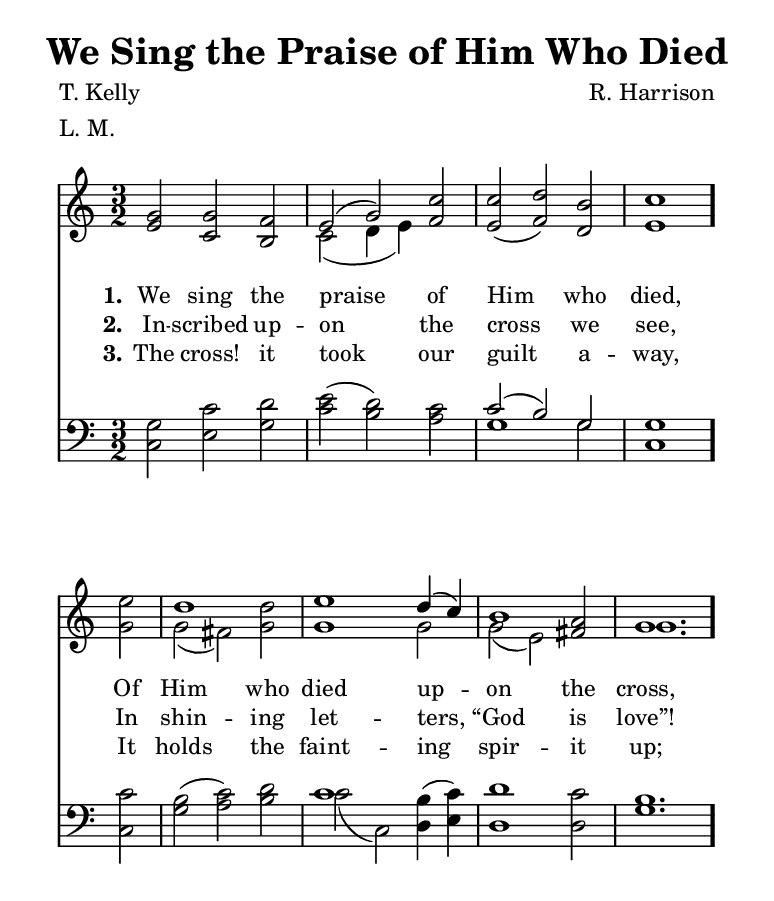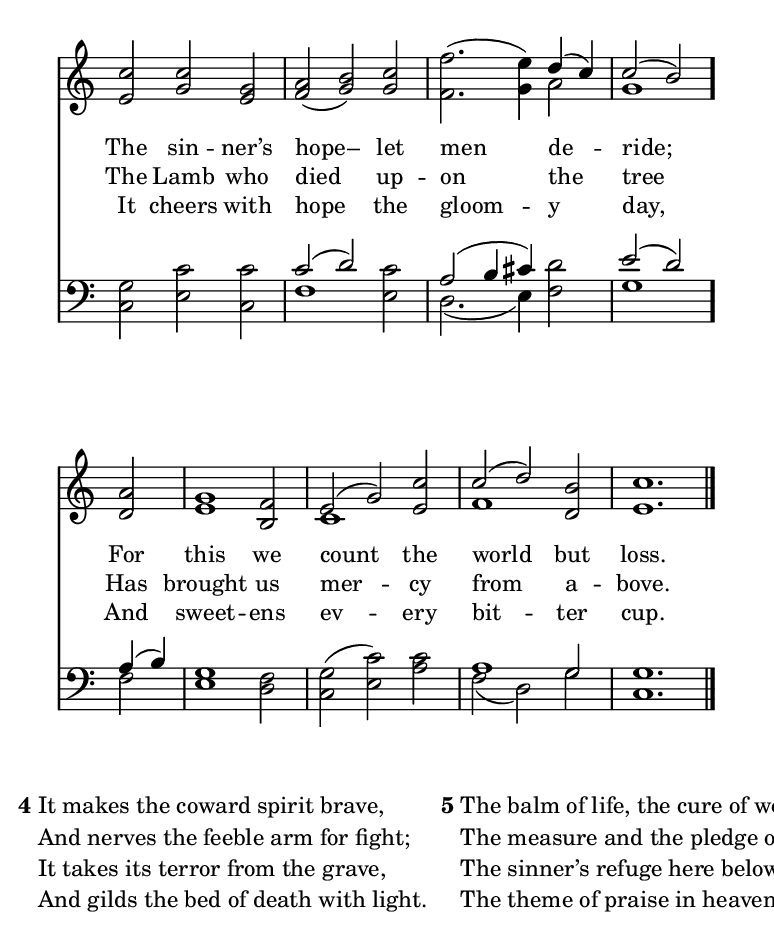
\include "common/global.ily"
\paper {
  \include "common/paper.ily"
  ragged-bottom = ##t
  systems-per-page = #(cond (is-eogsized 3) (#t #f))
  system-system-spacing.padding = 11
}

\header{
  %gospel
  hymnnumber = "131"
  title = "We Sing the Praise of Him Who Died"
  tunename = "Warrington"
  meter = "L. M."
  poet = "T. Kelly"
  composer = "R. Harrison"
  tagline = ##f
}

% for fermata in MIDI
ta = { \tempo 2=80 }
tb = { \tempo 2=40 }

global = {
  \include "common/overrides.ily"
  \override Staff.TimeSignature.style = #'numbered
  \time 3/2
  \override Score.MetronomeMark.transparent = ##t % hide all fermata changes too
  \ta
  \key c \major
  \autoBeamOff
}

notesSoprano = {
\global
\relative c'' {

g2 g f | e( g) c | c( d) b | c1
e2 | d1 d2 | e1 d4( c) | b1 a2 | g1. |
c2 c g | a( b) c | f2.( e4) d( c) | c2( b)
a | g1 f2 | e( g) c | c( d) b | c1. |

  \bar "|."

}
}

notesAlto = {
\global
\relative e' {

e2 c b | c( d4 e) f2 | e( f) d | e1
g2 | g( fis) g | g1 g2 | g( e) fis | g1. |
e2 g e | f( g) g | f2.( g4) a2 | g1
d2 | e1 b2 | c1 e2 | f1 d2 | e1. |

}
}

notesTenor = {
\global
\relative a {

g2 c d | e( d) c | c( b) g | g1
c2 | b( c) d | c1 b4( c) | d1 c2 | b1. |
g2 c c | c( d) c | a( b4 cis) d2 | e( d)
a4( b) | g1 f2 | g( c) c | a1 g2 | g1. |

}
}

notesBass = {
\global
\relative f {

c2 e g | c( b) a | g1 g2 | c,1
c2 | g'( a) b | c( c,) d4( e) | d1 d2 | g1. |
c,2 e c | f1 e2 | d2.( e4) f2 | g1
f2 | e1 d2 | c( e) a | f( d) g | c,1. |

}
}

wordsA = \lyricmode {
\set stanza = "1."

We sing the praise of Him who died, \bar "."
Of Him who died up -- on the cross, \bar "."
The sin -- ner’s hope– let men de -- ride; \bar "."
For this we count the world but loss. \bar "."

}

wordsB = \lyricmode {
\set stanza = "2."

In -- scribed up -- on the cross we see,
In shin -- ing let -- ters, “God is love”!
The Lamb who died up -- on the tree
Has brought us mer -- cy from a -- bove.

}

wordsC = \lyricmode {
\set stanza = "3."

The cross! it took our guilt a -- way,
It holds the faint -- ing spir -- it up;
It cheers with hope the gloom -- y day,
And sweet -- ens ev -- ery bit -- ter cup.

}

wordsD = \markuplist {

\line { It makes the coward spirit brave, }
\line { And nerves the feeble arm for fight; }
\line { It takes its terror from the grave, }
\line { And gilds the bed of death with light. }

}

wordsE = \markuplist {

\line { The balm of life, the cure of woe, }
\line { The measure and the pledge of love, }
\line { The sinner’s refuge here below, }
\line { The theme of praise in heaven above. }

}

\score {
  \context ChoirStaff <<
    \context Staff = upper <<
      \set Staff.autoBeaming = ##f
      \set ChoirStaff.systemStartDelimiter = #'SystemStartBar
      \set ChoirStaff.printPartCombineTexts = ##f
      \partcombine #'(2 . 9) \notesSoprano \notesAlto
      \context NullVoice = sopranos { \voiceOne << \notesSoprano >> }
      \context Lyrics = one   \lyricsto sopranos \wordsA
      \context Lyrics = two   \lyricsto sopranos \wordsB
      \context Lyrics = three \lyricsto sopranos \wordsC
    >>
    \context Staff = men <<
      \set Staff.autoBeaming = ##f
      \clef bass
      \set ChoirStaff.printPartCombineTexts = ##f
      \partcombine #'(2 . 9) \notesTenor \notesBass
    >>
  >>
  \layout {
    \include "common/layout.ily"
  }
  \midi{
    \include "common/midi.ily"
  }
}

\noPageBreak

\markup { \fill-line {
  \hspace #0.1
  \line{ \bold 4 \column { \wordsD } }
  \hspace #0.1
  \line{ \bold 5 \column { \wordsE } }
  \hspace #0.1
} }

\version "2.19.49"  % necessary for upgrading to future LilyPond versions.

% vi:set et ts=2 sw=2 ai nocindent syntax=lilypond:
